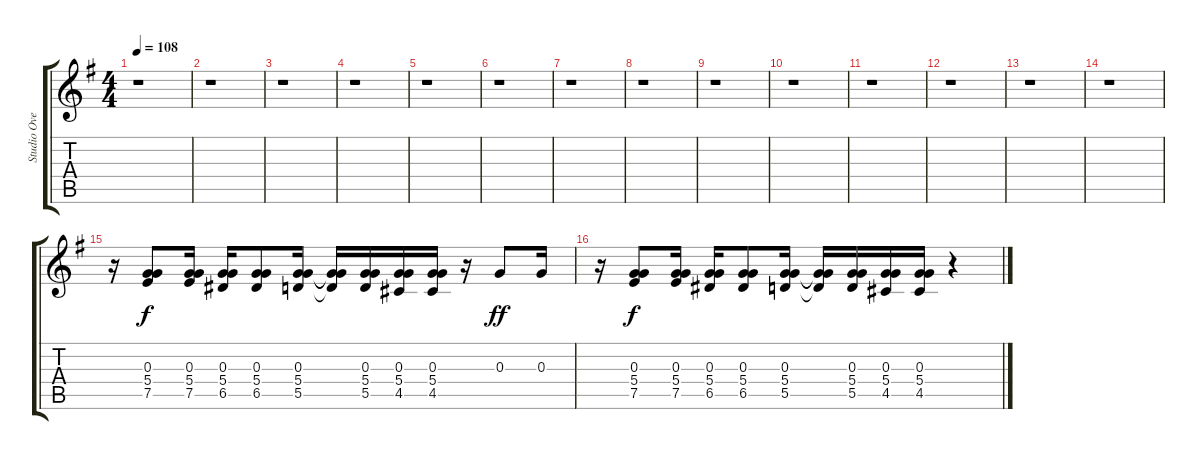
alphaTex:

\track ("Studio Overdub Guitar" "Studio Ove") {instrument acousticguitarsteel}
\staff {score tabs}
\tuning (E4 B3 G3 D3 A2 E2) {hide}
\ts (4 4)
\tempo 108
\clef g2
\ks g
r.1{dy ff} |
r.1 |
r.1 |
r.1 |
r.1 |
r.1 |
r.1 |
r.1 |
r.1 |
r.1 |
r.1 |
r.1 |
r.1 |
r.1 |
r.16 (0.3 5.4 7.5).8{dy f} (0.3 5.4 7.5).16 (0.3 5.4 6.5).16 (0.3 5.4 6.5).8 (0.3 5.4 5.5).16 (0.3{t} 5.4{t} 5.5{t}).16 (0.3 5.4 5.5).16 (0.3 5.4 4.5).16 (0.3 5.4 4.5).16 r.16 0.3.8{dy ff} 0.3.16 |
r.16 (0.3 5.4 7.5).8{dy f} (0.3 5.4 7.5).16 (0.3 5.4 6.5).16 (0.3 5.4 6.5).8 (0.3 5.4 5.5).16 (0.3{t} 5.4{t} 5.5{t}).16 (0.3 5.4 5.5).16 (0.3 5.4 4.5).16 (0.3 5.4 4.5).16 r.4
